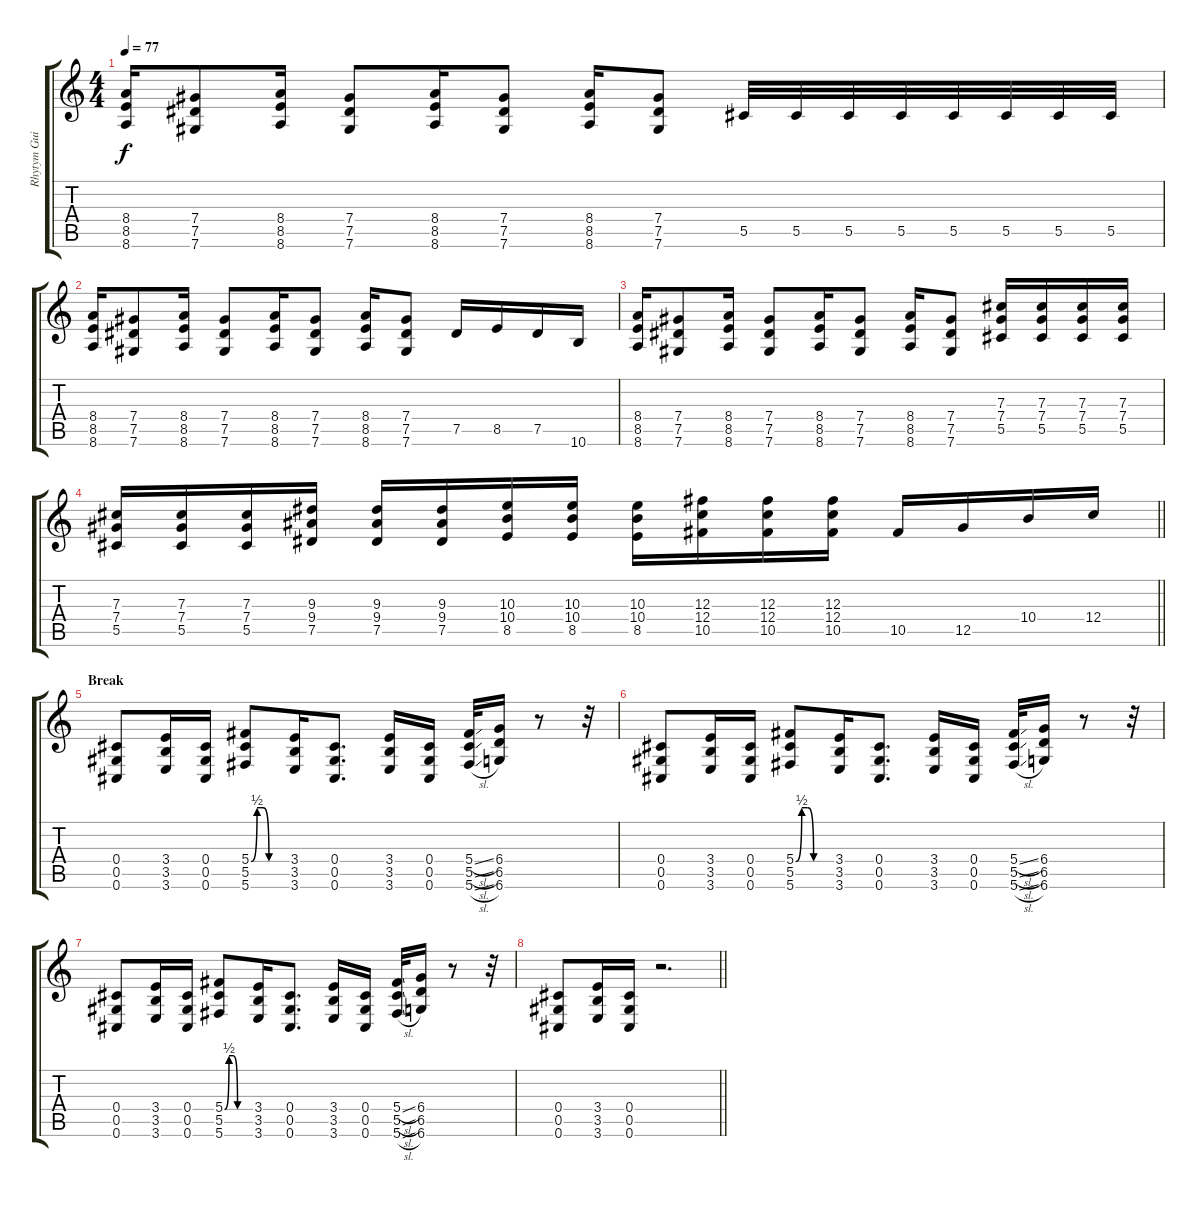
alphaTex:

\track ("Rhytym Guitar" "Rhytym Gui") {instrument distortionguitar}
\staff {score tabs}
\tuning (Eb4 Bb3 Gb3 Db3 Ab2 Db2) {hide}
\ts (4 4)
\tempo 77
\clef g2
\ks c
(8.4 8.5 8.6).16{dy f} (7.4 7.5 7.6).8 (8.4 8.5 8.6).16 (7.4 7.5 7.6).8 (8.4 8.5 8.6).16 (7.4 7.5 7.6).8 (8.4 8.5 8.6).16 (7.4 7.5 7.6).8 5.5.32 5.5.32 5.5.32 5.5.32 5.5.32 5.5.32 5.5.32 5.5.32 |
(8.4 8.5 8.6).16 (7.4 7.5 7.6).8 (8.4 8.5 8.6).16 (7.4 7.5 7.6).8 (8.4 8.5 8.6).16 (7.4 7.5 7.6).8 (8.4 8.5 8.6).16 (7.4 7.5 7.6).8 7.5.16 8.5.16 7.5.16 10.6.16 |
(8.4 8.5 8.6).16 (7.4 7.5 7.6).8 (8.4 8.5 8.6).16 (7.4 7.5 7.6).8 (8.4 8.5 8.6).16 (7.4 7.5 7.6).8 (8.4 8.5 8.6).16 (7.4 7.5 7.6).8 (7.3 7.4 5.5).16 (7.3 7.4 5.5).16 (7.3 7.4 5.5).16 (7.3 7.4 5.5).16 |
\barLineRight lightlight
(7.3 7.4 5.5).16 (7.3 7.4 5.5).16 (7.3 7.4 5.5).16 (9.3 9.4 7.5).16 (9.3 9.4 7.5).16 (9.3 9.4 7.5).16 (10.3 10.4 8.5).16 (10.3 10.4 8.5).16 (10.3 10.4 8.5).16 (12.3 12.4 10.5).16 (12.3 12.4 10.5).16 (12.3 12.4 10.5).16 10.5.16 12.5.16 10.4.16 12.4.16 |
\section ("" "Break")
(0.4 0.5 0.6).8 (3.4 3.5 3.6).16 (0.4 0.5 0.6).16 (5.4{be (custom 0 0 10 2 20 2 30 0 60 0)} 5.5 5.6).8 (3.4 3.5 3.6).16 (0.4 0.5 0.6).8{d} (3.4 3.5 3.6).16 (0.4 0.5 0.6).16 (5.4{sl} 5.5{sl} 5.6{sl}).32 (6.4 6.5 6.6).16 r.8 r.32 |
(0.4 0.5 0.6).8 (3.4 3.5 3.6).16 (0.4 0.5 0.6).16 (5.4{be (custom 0 0 10 2 20 2 30 0 60 0)} 5.5 5.6).8 (3.4 3.5 3.6).16 (0.4 0.5 0.6).8{d} (3.4 3.5 3.6).16 (0.4 0.5 0.6).16 (5.4{sl} 5.5{sl} 5.6{sl}).32 (6.4 6.5 6.6).16 r.8 r.32 |
(0.4 0.5 0.6).8 (3.4 3.5 3.6).16 (0.4 0.5 0.6).16 (5.4{be (custom 0 0 10 2 20 2 30 0 60 0)} 5.5 5.6).8 (3.4 3.5 3.6).16 (0.4 0.5 0.6).8{d} (3.4 3.5 3.6).16 (0.4 0.5 0.6).16 (5.4{sl} 5.5{sl} 5.6{sl}).32 (6.4 6.5 6.6).16 r.8 r.32 |
\barLineRight lightlight
(0.4 0.5 0.6).8 (3.4 3.5 3.6).16 (0.4 0.5 0.6).16 r.2{d}
